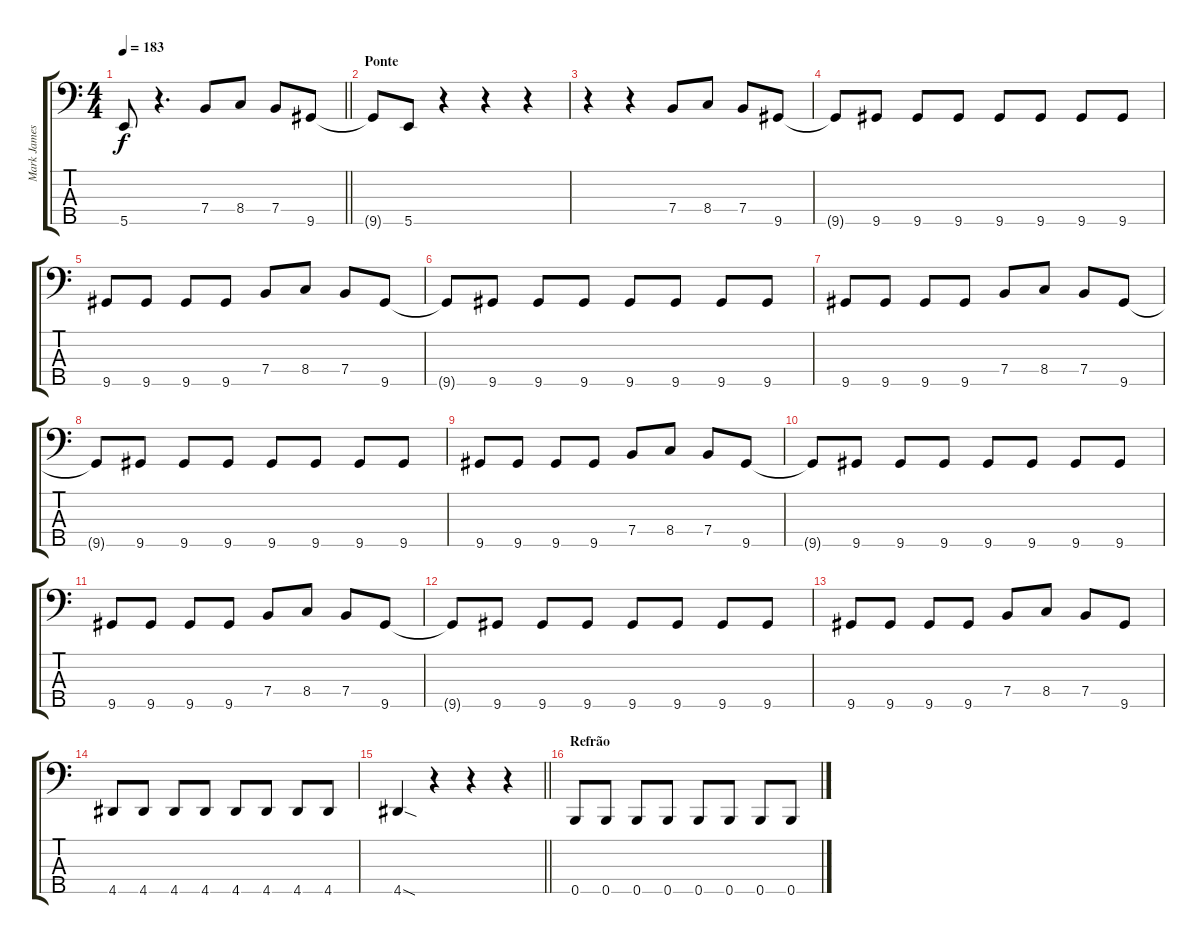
\track ("Mark James" "Mark James") {instrument electricbassfinger}
\staff {score tabs}
\tuning (G2 D2 A1 E1 B0) {hide}
\ts (4 4)
\tempo 183
\clef f4
\barLineRight lightlight
\ks c
5.5.8{dy f} r.4{d} 7.4.8 8.4.8 7.4.8 9.5.8 |
\section ("" "Ponte")
9.5{t}.8 5.5.8 r.4 r.4 r.4 |
r.4 r.4 7.4.8 8.4.8 7.4.8 9.5.8 |
9.5{t}.8 9.5.8 9.5.8 9.5.8 9.5.8 9.5.8 9.5.8 9.5.8 |
9.5.8 9.5.8 9.5.8 9.5.8 7.4.8 8.4.8 7.4.8 9.5.8 |
9.5{t}.8 9.5.8 9.5.8 9.5.8 9.5.8 9.5.8 9.5.8 9.5.8 |
9.5.8 9.5.8 9.5.8 9.5.8 7.4.8 8.4.8 7.4.8 9.5.8 |
9.5{t}.8 9.5.8 9.5.8 9.5.8 9.5.8 9.5.8 9.5.8 9.5.8 |
9.5.8 9.5.8 9.5.8 9.5.8 7.4.8 8.4.8 7.4.8 9.5.8 |
9.5{t}.8 9.5.8 9.5.8 9.5.8 9.5.8 9.5.8 9.5.8 9.5.8 |
9.5.8 9.5.8 9.5.8 9.5.8 7.4.8 8.4.8 7.4.8 9.5.8 |
9.5{t}.8 9.5.8 9.5.8 9.5.8 9.5.8 9.5.8 9.5.8 9.5.8 |
9.5.8 9.5.8 9.5.8 9.5.8 7.4.8 8.4.8 7.4.8 9.5.8 |
4.5.8 4.5.8 4.5.8 4.5.8 4.5.8 4.5.8 4.5.8 4.5.8 |
\barLineRight lightlight
4.5{sod}.4 r.4 r.4 r.4 |
\section ("" "Refrão")
0.5.8 0.5.8 0.5.8 0.5.8 0.5.8 0.5.8 0.5.8 0.5.8
